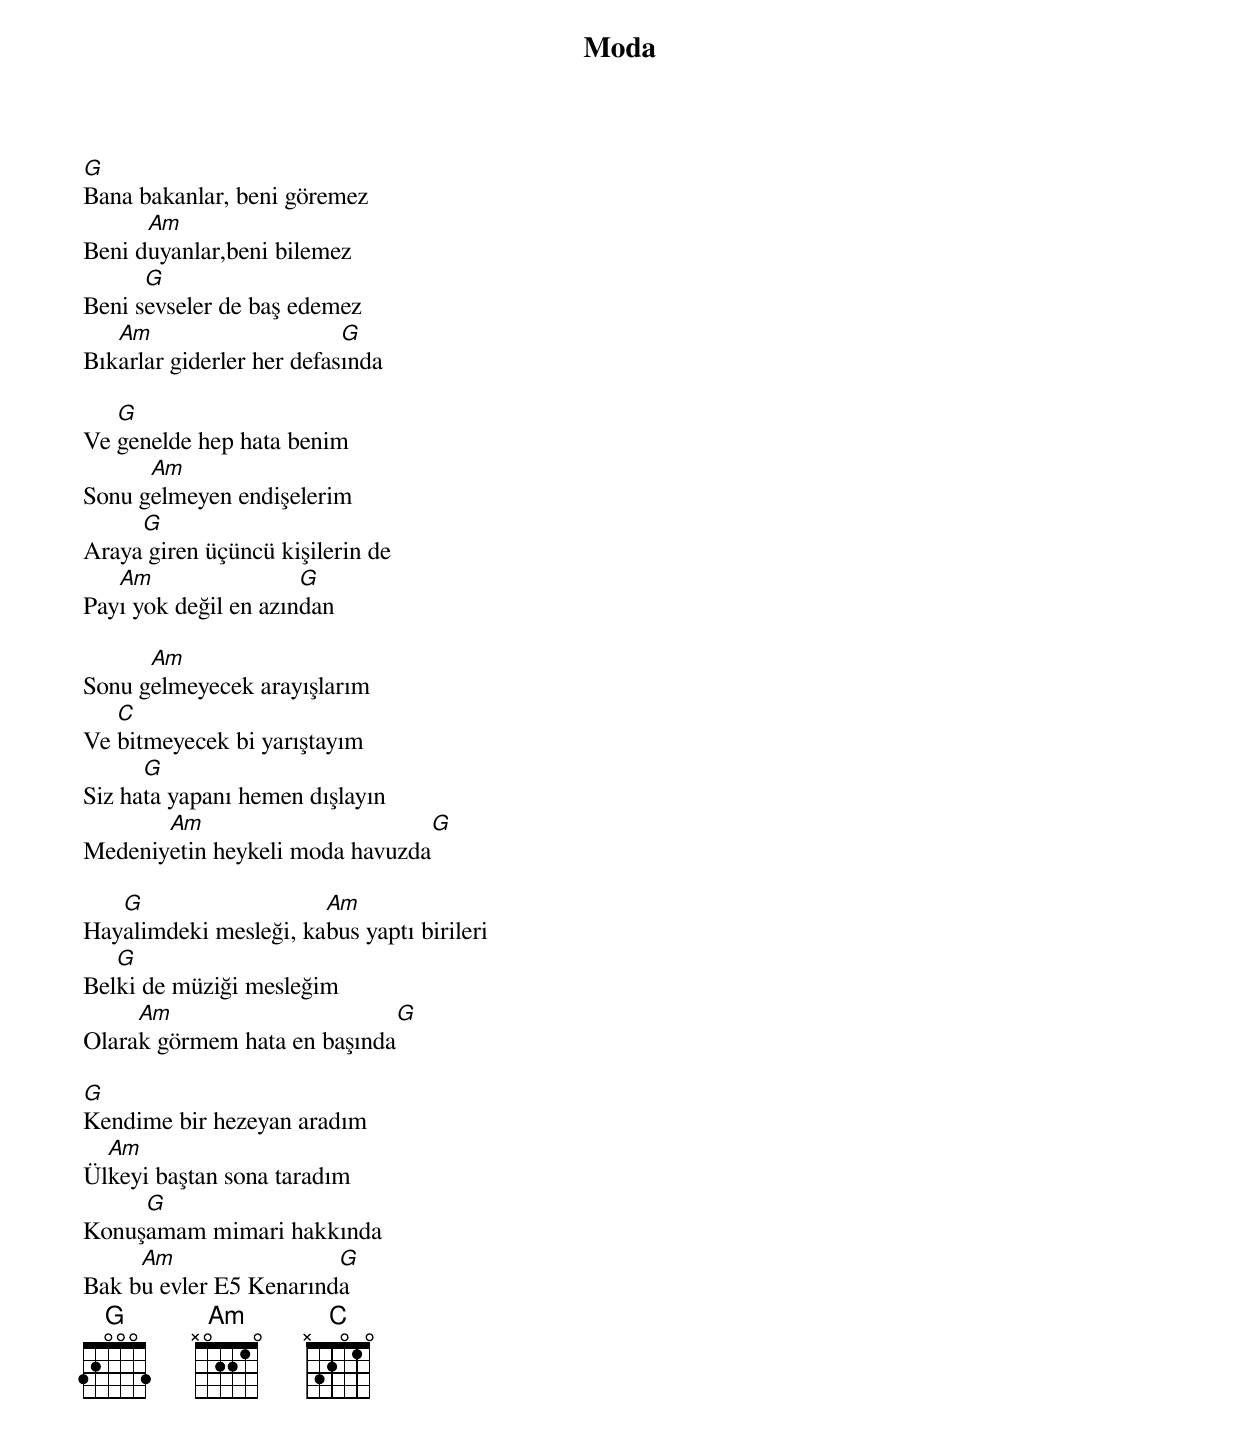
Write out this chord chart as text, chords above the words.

{title: Moda}
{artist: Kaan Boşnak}

G
Bana bakanlar, beni göremez
      Am
Beni duyanlar,beni bilemez
      G
Beni sevseler de baş edemez
   Am                      G
Bıkarlar giderler her defasında

   G
Ve genelde hep hata benim
      Am
Sonu gelmeyen endişelerim
     G
Araya giren üçüncü kişilerin de
   Am                 G
Payı yok değil en azından

      Am
Sonu gelmeyecek arayışlarım
   C
Ve bitmeyecek bi yarıştayım
      G
Siz hata yapanı hemen dışlayın
       Am                        G
Medeniyetin heykeli moda havuzda

   G                   Am
Hayalimdeki mesleği, kabus yaptı birileri
   G
Belki de müziği mesleğim
     Am                       G
Olarak görmem hata en başında

G
Kendime bir hezeyan aradım
  Am
Ülkeyi baştan sona taradım
     G
Konuşamam mimari hakkında
     Am                 G
Bak bu evler E5 Kenarında
